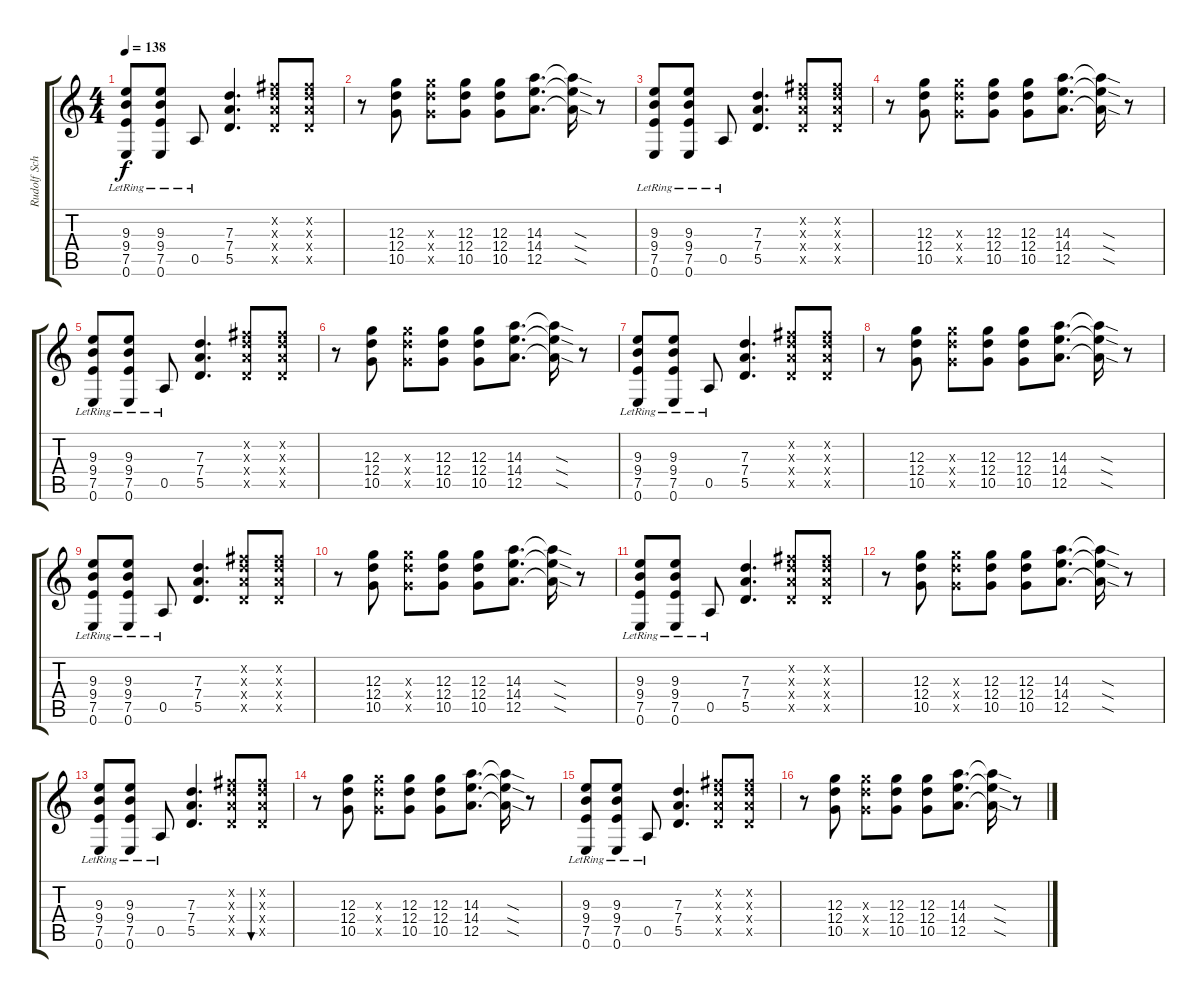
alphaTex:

\track ("Rudolf Schenker Guitar" "Rudolf Sch") {instrument distortionguitar}
\staff {score tabs}
\tuning (E4 B3 G3 D3 A2 E2) {hide}
\ts (4 4)
\tempo 138
\clef g2
\ks c
(9.3{lr} 9.4{lr} 7.5{lr} 0.6).8{dy f} (9.3{lr} 9.4{lr} 7.5{lr} 0.6).8 0.5{lr}.8 (7.3 7.4 5.5).4{d} (7.2{x} 7.3{x} 7.4{x} 5.5{x}).8 (7.2{x} 7.3{x} 7.4{x} 5.5{x}).8 |
r.8 (12.3 12.4 10.5).8 (12.3{x} 12.4{x} 10.5{x}).8 (12.3 12.4 10.5).8 (12.3 12.4 10.5).8 (14.3 14.4 12.5).8{d} (14.3{sod t} 14.4{sod t} 12.5{sod t}).16 r.8 |
(9.3{lr} 9.4{lr} 7.5{lr} 0.6).8 (9.3{lr} 9.4{lr} 7.5{lr} 0.6).8 0.5{lr}.8 (7.3 7.4 5.5).4{d} (7.2{x} 7.3{x} 7.4{x} 5.5{x}).8 (7.2{x} 7.3{x} 7.4{x} 5.5{x}).8 |
r.8 (12.3 12.4 10.5).8 (12.3{x} 12.4{x} 10.5{x}).8 (12.3 12.4 10.5).8 (12.3 12.4 10.5).8 (14.3 14.4 12.5).8{d} (14.3{sod t} 14.4{sod t} 12.5{sod t}).16 r.8 |
(9.3{lr} 9.4{lr} 7.5{lr} 0.6).8 (9.3{lr} 9.4{lr} 7.5{lr} 0.6).8 0.5{lr}.8 (7.3 7.4 5.5).4{d} (7.2{x} 7.3{x} 7.4{x} 5.5{x}).8 (7.2{x} 7.3{x} 7.4{x} 5.5{x}).8 |
r.8 (12.3 12.4 10.5).8 (12.3{x} 12.4{x} 10.5{x}).8 (12.3 12.4 10.5).8 (12.3 12.4 10.5).8 (14.3 14.4 12.5).8{d} (14.3{sod t} 14.4{sod t} 12.5{sod t}).16 r.8 |
(9.3{lr} 9.4{lr} 7.5{lr} 0.6).8 (9.3{lr} 9.4{lr} 7.5{lr} 0.6).8 0.5{lr}.8 (7.3 7.4 5.5).4{d} (7.2{x} 7.3{x} 7.4{x} 5.5{x}).8 (7.2{x} 7.3{x} 7.4{x} 5.5{x}).8 |
r.8 (12.3 12.4 10.5).8 (12.3{x} 12.4{x} 10.5{x}).8 (12.3 12.4 10.5).8 (12.3 12.4 10.5).8 (14.3 14.4 12.5).8{d} (14.3{sod t} 14.4{sod t} 12.5{sod t}).16 r.8 |
(9.3{lr} 9.4{lr} 7.5{lr} 0.6).8 (9.3{lr} 9.4{lr} 7.5{lr} 0.6).8 0.5{lr}.8 (7.3 7.4 5.5).4{d} (7.2{x} 7.3{x} 7.4{x} 5.5{x}).8 (7.2{x} 7.3{x} 7.4{x} 5.5{x}).8 |
r.8 (12.3 12.4 10.5).8 (12.3{x} 12.4{x} 10.5{x}).8 (12.3 12.4 10.5).8 (12.3 12.4 10.5).8 (14.3 14.4 12.5).8{d} (14.3{sod t} 14.4{sod t} 12.5{sod t}).16 r.8 |
(9.3{lr} 9.4{lr} 7.5{lr} 0.6).8 (9.3{lr} 9.4{lr} 7.5{lr} 0.6).8 0.5{lr}.8 (7.3 7.4 5.5).4{d} (7.2{x} 7.3{x} 7.4{x} 5.5{x}).8 (7.2{x} 7.3{x} 7.4{x} 5.5{x}).8 |
r.8 (12.3 12.4 10.5).8 (12.3{x} 12.4{x} 10.5{x}).8 (12.3 12.4 10.5).8 (12.3 12.4 10.5).8 (14.3 14.4 12.5).8{d} (14.3{sod t} 14.4{sod t} 12.5{sod t}).16 r.8 |
(9.3{lr} 9.4{lr} 7.5{lr} 0.6).8 (9.3{lr} 9.4{lr} 7.5{lr} 0.6).8 0.5{lr}.8 (7.3 7.4 5.5).4{d} (7.2{x} 7.3{x} 7.4{x} 5.5{x}).8 (7.2{x} 7.3{x} 7.4{x} 5.5{x}).8{bu 60} |
r.8 (12.3 12.4 10.5).8 (12.3{x} 12.4{x} 10.5{x}).8 (12.3 12.4 10.5).8 (12.3 12.4 10.5).8 (14.3 14.4 12.5).8{d} (14.3{sod t} 14.4{sod t} 12.5{sod t}).16 r.8 |
(9.3{lr} 9.4{lr} 7.5{lr} 0.6).8 (9.3{lr} 9.4{lr} 7.5{lr} 0.6).8 0.5{lr}.8 (7.3 7.4 5.5).4{d} (7.2{x} 7.3{x} 7.4{x} 5.5{x}).8 (7.2{x} 7.3{x} 7.4{x} 5.5{x}).8 |
r.8 (12.3 12.4 10.5).8 (12.3{x} 12.4{x} 10.5{x}).8 (12.3 12.4 10.5).8 (12.3 12.4 10.5).8 (14.3 14.4 12.5).8{d} (14.3{sod t} 14.4{sod t} 12.5{sod t}).16 r.8
